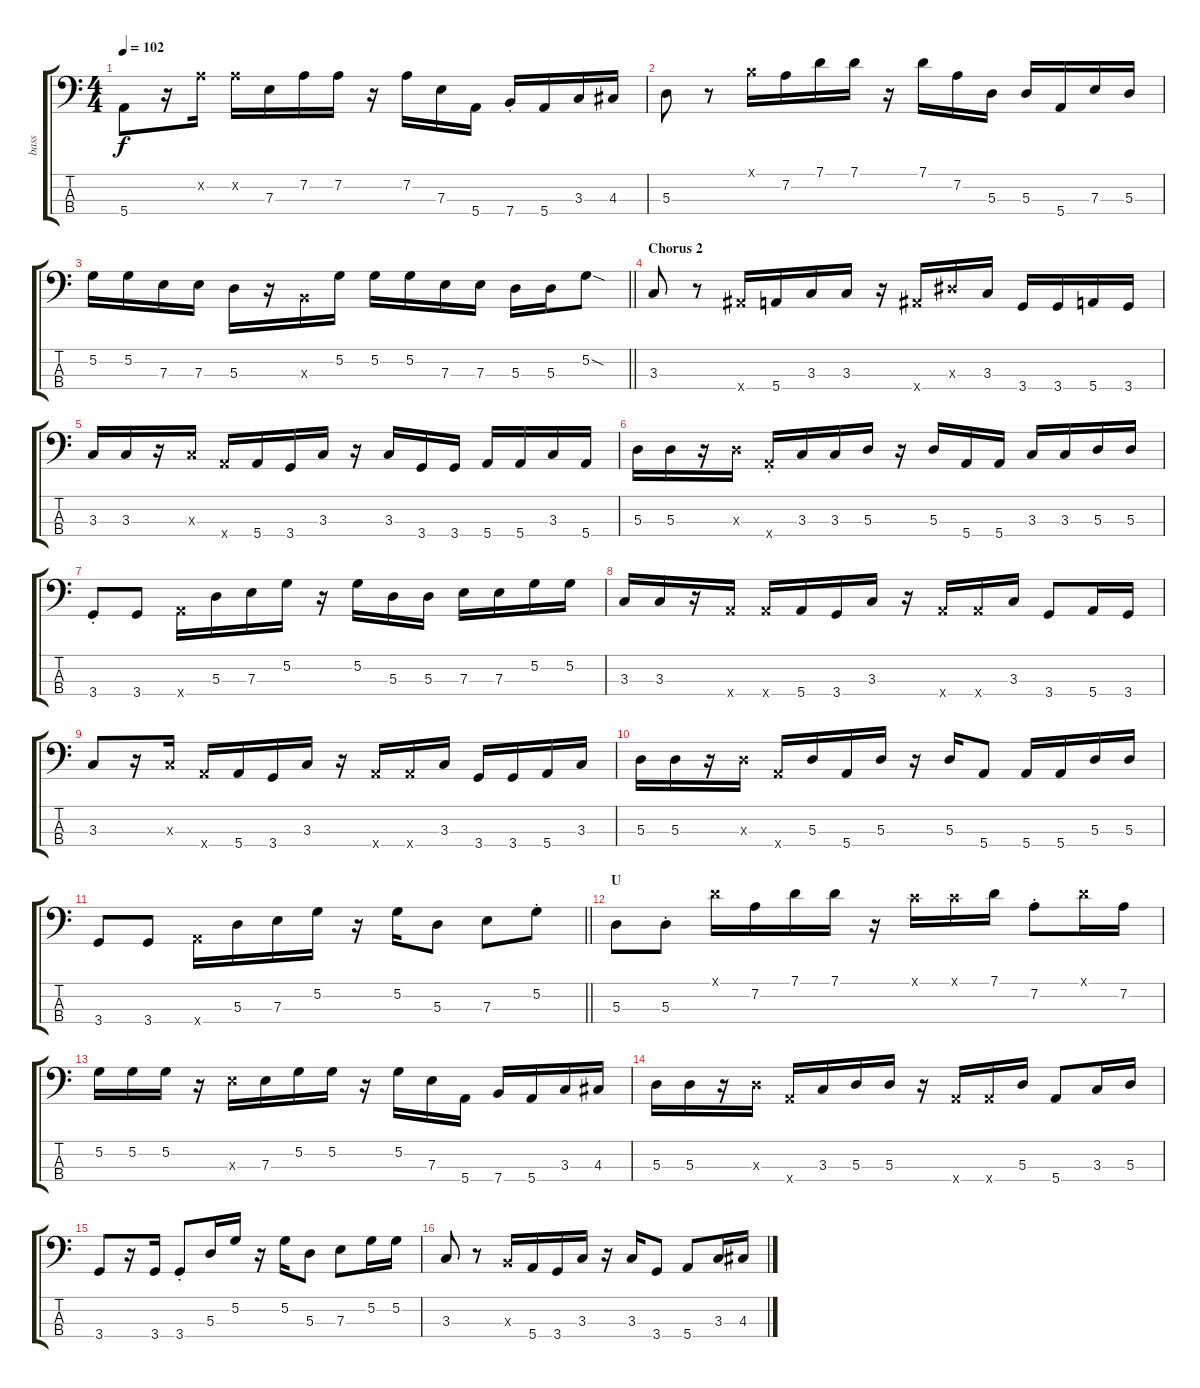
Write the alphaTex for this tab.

\track ("bass" "bass") {instrument electricbassfinger}
\staff {score tabs}
\tuning (G2 D2 A1 E1) {hide}
\ts (4 4)
\tempo 102
\clef f4
\ks c
5.4.8{dy f} r.16 7.2{x}.16 7.2{x}.16 7.3.16 7.2.16 7.2.16 r.16 7.2.16 7.3.16 5.4.16 7.4{st}.16 5.4.16 3.3.16 4.3.16 |
5.3.8 r.8 4.1{x}.16 7.2.16 7.1.16 7.1.16 r.16 7.1.16 7.2.16 5.3.16 5.3.16 5.4.16 7.3.16 5.3.16 |
\barLineRight lightlight
5.2.16 5.2.16 7.3.16 7.3.16 5.3.16 r.16 2.3{x}.16 5.2.16 5.2.16 5.2.16 7.3.16 7.3.16 5.3.16 5.3.16 5.2{sod}.8 |
\section ("" "Chorus 2")
3.3.8 r.8 6.4{x}.16 5.4.16 3.3.16 3.3.16 r.16 6.4{x}.16 6.3{x}.16 3.3.16 3.4.16 3.4.16 5.4.16 3.4.16 |
3.3.16 3.3.16 r.16 3.3{x}.16 5.4{x}.16 5.4.16 3.4.16 3.3.16 r.16 3.3.16 3.4.16 3.4.16 5.4.16 5.4.16 3.3.16 5.4.16 |
5.3.16 5.3.16 r.16 5.3{x}.16 5.4{st x}.16 3.3.16 3.3.16 5.3.16 r.16 5.3.16 5.4.16 5.4.16 3.3.16 3.3.16 5.3.16 5.3.16 |
3.4{st}.8 3.4.8 5.4{x}.16 5.3.16 7.3.16 5.2.16 r.16 5.2.16 5.3.16 5.3.16 7.3.16 7.3.16 5.2.16 5.2.16 |
3.3.16 3.3.16 r.16 5.4{x}.16 5.4{x}.16 5.4.16 3.4.16 3.3.16 r.16 5.4{x}.16 5.4{x}.16 3.3.16 3.4.8 5.4.16 3.4.16 |
3.3.8 r.16 3.3{x}.16 5.4{x}.16 5.4.16 3.4.16 3.3.16 r.16 5.4{x}.16 5.4{x}.16 3.3.16 3.4.16 3.4.16 5.4.16 3.3.16 |
5.3.16 5.3.16 r.16 5.3{x}.16 5.4{x}.16 5.3.16 5.4.16 5.3.16 r.16 5.3.16 5.4.8 5.4.16 5.4.16 5.3.16 5.3.16 |
\barLineRight lightlight
3.4.8 3.4.8 5.4{x}.16 5.3.16 7.3.16 5.2.16 r.16 5.2.16 5.3.8 7.3.8 5.2{st}.8 |
\section ("" "U")
5.3.8 5.3{st}.8 7.1{x}.16 7.2.16 7.1.16 7.1.16 r.16 5.1{x}.16 5.1{x}.16 7.1.16 7.2{st}.8 7.1{x}.16 7.2.16 |
5.2.16 5.2.16 5.2.16 r.16 7.3{x}.16 7.3.16 5.2.16 5.2.16 r.16 5.2.16 7.3.16 5.4.16 7.4.16 5.4.16 3.3.16 4.3.16 |
5.3.16 5.3.16 r.16 5.3{x}.16 5.4{x}.16 3.3.16 5.3.16 5.3.16 r.16 5.4{x}.16 5.4{x}.16 5.3.16 5.4.8 3.3.16 5.3.16 |
3.4.8 r.16 3.4.16 3.4{st}.8 5.3.16 5.2.16 r.16 5.2.16 5.3.8 7.3.8 5.2.16 5.2.16 |
3.3.8 r.8 2.3{x}.16 5.4.16 3.4.16 3.3.16 r.16 3.3.16 3.4.8 5.4.8 3.3.16 4.3.16
